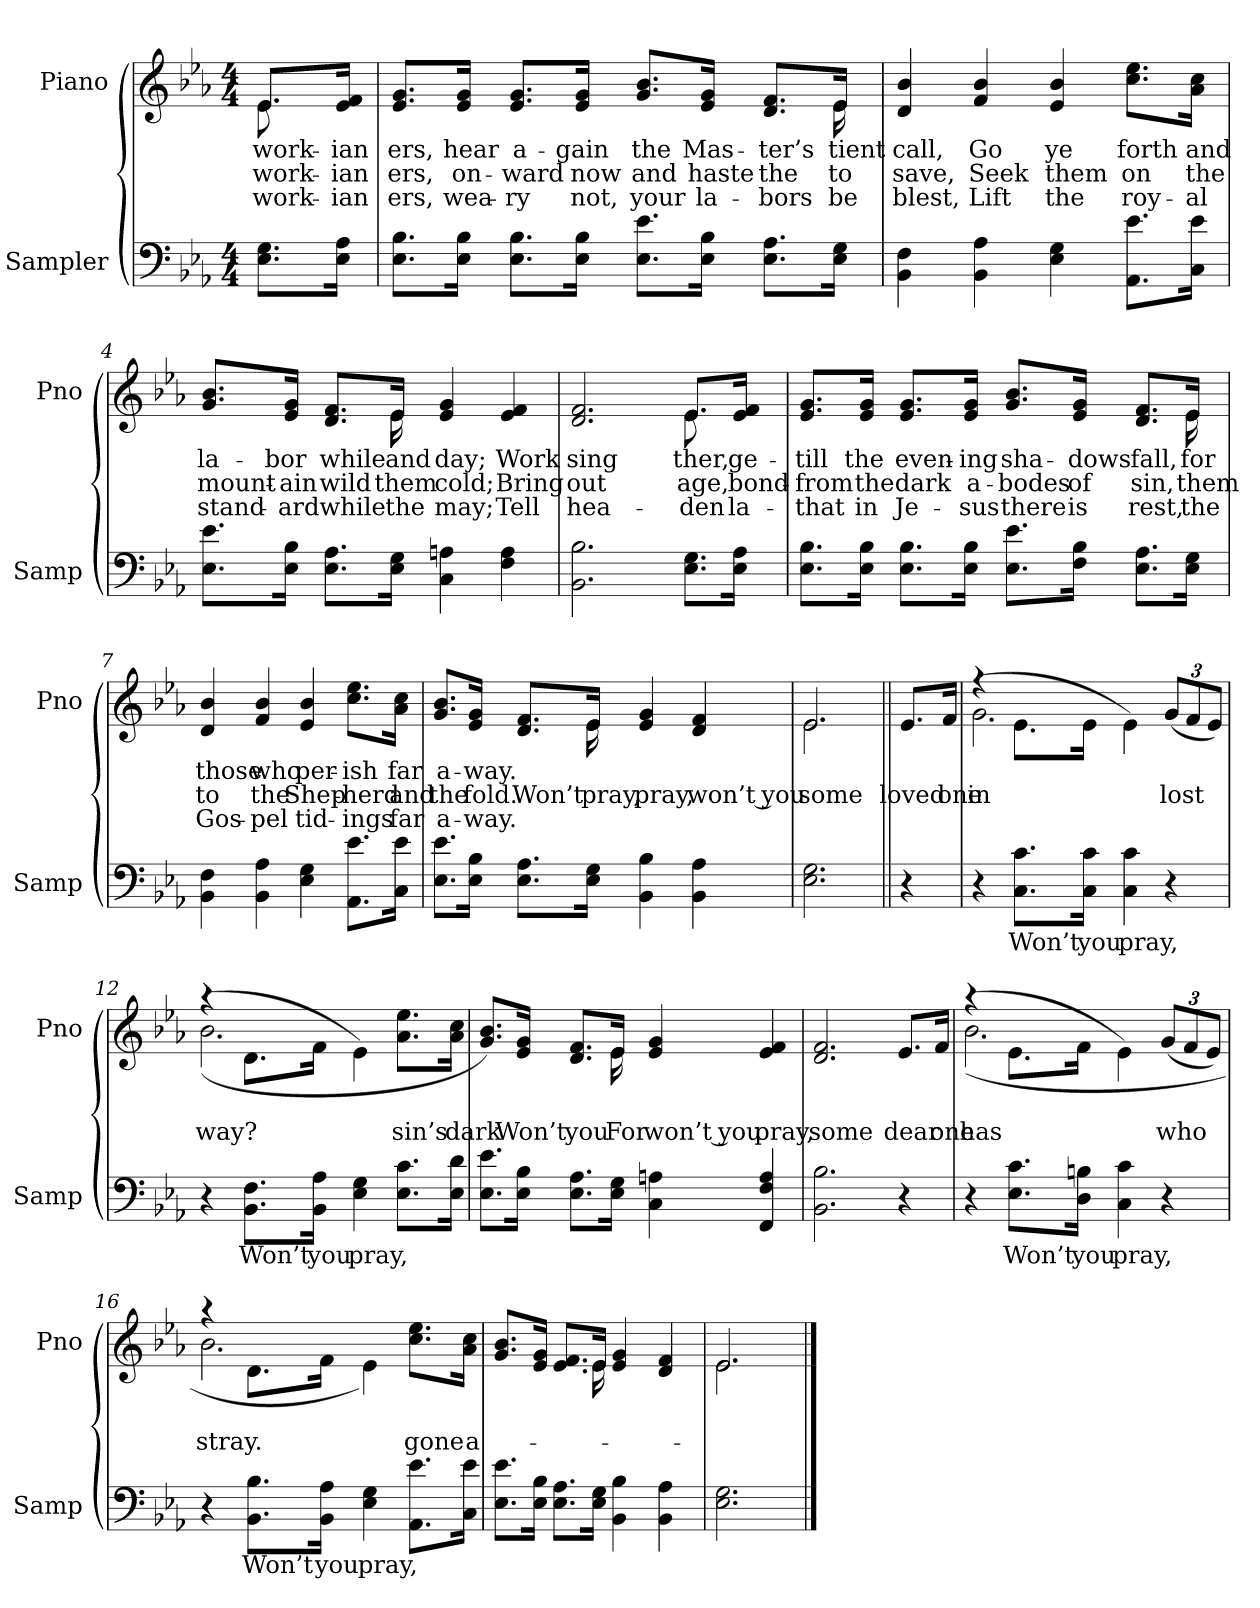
**kern	**text	**kern	**text	**text	**text
*part2	*part2	*part1	*part1	*part1	*part1
*staff2	*staff2	*staff1	*staff1	*staff1	*staff1
*I"Sampler	*	*I"Piano	*	*	*
*I'Samp	*	*I'Pno	*	*	*
*clefF4	*	*clefG2	*	*	*
*k[b-e-a-]	*	*k[b-e-a-]	*	*	*
*E-:	*	*E-:	*	*	*
*M4/4	*	*M4/4	*	*	*
=1	=1	=1	=1	=1	=1
*	*	*^	*	*	*
8.E-\ 8.G\L	.	8.e-/L	8.e-	work-	work-	work-
16E-\ 16A-\Jk	.	16e-/ 16f/Jk	16ryy	-ian	-ian	-ian
=2	=2	=2	=2	=2	=2	=2
8.E-\ 8.B-\L	.	8.e-/ 8.g/L	2...ryy	-ers,	-ers,	-ers,
16E-\ 16B-\Jk	.	16e-/ 16g/Jk	.	hear	on-	wea-
8.E-\ 8.B-\L	.	8.e-/ 8.g/L	.	a-	-ward	-ry
16E-\ 16B-\Jk	.	16e-/ 16g/Jk	.	-gain	now	not,
8.E-\ 8.e-\L	.	8.g/ 8.b-/L	.	the	and	your
16E-\ 16B-\Jk	.	16e-/ 16g/Jk	.	Mas-	haste	la-
8.E-\ 8.A-\L	.	8.d/ 8.f/L	.	-ter’s	the	-bors
16E-\ 16G\Jk	.	16e-/Jk	16e-	-tient	to	be
*	*	*v	*v	*	*	*
=3	=3	=3	=3	=3	=3
4BB- 4F	.	4d 4b-	call,	save,	blest,
4BB- 4A-	.	4f 4b-	Go	Seek	Lift
4E- 4G	.	4e- 4b-	ye	them	the
8.AA-\ 8.e-\L	.	8.cc\ 8.ee-\L	forth	on	roy-
16C\ 16e-\Jk	.	16a-\ 16cc\Jk	and	the	-al
=4	=4	=4	=4	=4	=4
*	*	*^	*	*	*
8.E-\ 8.e-\L	.	8.g/ 8.b-/L	4..ryy	la-	mount-	stand-
16E-\ 16B-\Jk	.	16e-/ 16g/Jk	.	-bor	-ain	-ard
8.E-\ 8.A-\L	.	8.d/ 8.f/L	.	while	wild	while
16E-\ 16G\Jk	.	16e-/Jk	16e-	and	them	the
4C 4An	.	4e- 4g	2ryy	day;	cold;	may;
4F 4A	.	4e- 4f	.	Work	Bring	Tell
=5	=5	=5	=5	=5	=5	=5
2.BB- 2.B-	.	2.d 2.f	2.ryy	sing	out	hea-
8.E-\ 8.G\L	.	8.e-/L	8.e-	-ther,	-age,	-den
16E-\ 16A-\Jk	.	16e-/ 16f/Jk	16ryy	-ge-	bond-	la-
=6	=6	=6	=6	=6	=6	=6
8.E-\ 8.B-\L	.	8.e-/ 8.g/L	2...ryy	till	from	that
16E-\ 16B-\Jk	.	16e-/ 16g/Jk	.	the	the	in
8.E-\ 8.B-\L	.	8.e-/ 8.g/L	.	even-	dark	Je-
16E-\ 16B-\Jk	.	16e-/ 16g/Jk	.	-ing	a-	-sus
8.E-\ 8.e-\L	.	8.g/ 8.b-/L	.	sha-	-bodes	there
16F\ 16B-\Jk	.	16e-/ 16g/Jk	.	-dows	of	is
8.E-\ 8.A-\L	.	8.d/ 8.f/L	.	fall,	sin,	rest,
16E-\ 16G\Jk	.	16e-/Jk	16e-	for	them	the
*	*	*v	*v	*	*	*
=7	=7	=7	=7	=7	=7
4BB- 4F	.	4d 4b-	those	to	Gos-
4BB- 4A-	.	4f 4b-	who	the	-pel
4E- 4G	.	4e- 4b-	per-	Shep-	tid-
8.AA-\ 8.e-\L	.	8.cc\ 8.ee-\L	-ish	-herd	-ings
16C\ 16e-\Jk	.	16a-\ 16cc\Jk	far	and	far
=8	=8	=8	=8	=8	=8
*	*	*^	*	*	*
8.E-\ 8.e-\L	.	8.g/ 8.b-/L	4..ryy	a-	the	a-
16E-\ 16B-\Jk	.	16e-/ 16g/Jk	.	-way.	fold.	-way.
8.E-\ 8.A-\L	.	8.d/ 8.f/L	.	.	Won’t	.
16E-\ 16G\Jk	.	16e-/Jk	16e-	.	pray,	.
4BB- 4B-	.	4e-/ 4g/	2ryy	.	pray,	.
4BB- 4A-	.	4d/ 4f/	.	.	won’t you	.
=9	=9	=9	=9	=9	=9	=9
2.E- 2.G	.	2.e-/	2.e-	.	some	.
=10||	=10||	=10||	=10||	=10||	=10||	=10||
!	!	!LO:TX:t=Refrain	!	!	!	!
*	*	*v	*v	*	*	*
4r	.	8.e-/L	.	loved	.
.	.	16f/Jk	.	one	.
=11	=11	=11	=11	=11	=11
*	*	*^	*	*	*
4r	.	(4r	2.g	.	in	.
8.C\ 8.c\L	Won’t	8.e-\L	.	.	.	.
16C\ 16c\Jk	you	16e-\Jk	.	.	.	.
4C 4c	pray,	4e-\)	.	.	.	.
4r	.	(12g/L	4ryy	.	lost	.
.	.	12f/	.	.	.	.
.	.	12e-/J)	.	.	.	.
=12	=12	=12	=12	=12	=12	=12
4r	.	(4r	(2.b-	.	way?	.
8.BB-\ 8.F\L	Won’t	8.d\L	.	.	.	.
16BB-\ 16A-\Jk	you	16f\Jk	.	.	.	.
4E- 4G	pray,	4e-\)	.	.	.	.
8.E-\ 8.c\L	.	8.a-\ 8.ee-\L	4ryy	.	sin’s	.
16E-\ 16d\Jk	.	16a-\ 16cc\Jk	.	.	dark	.
=13	=13	=13	=13	=13	=13	=13
8.E-\ 8.e-\L	.	8.g/ 8.b-/L)	4..ryy	.	.	.
16E-\ 16B-\Jk	.	16e-/ 16g/Jk	.	.	Won’t	.
8.E-\ 8.A-\L	.	8.d/ 8.f/L	.	.	you	.
16E-\ 16G\Jk	.	16e-/Jk	16e-	.	For	.
4C 4An	.	4e- 4g	2ryy	.	won’t you	.
4FF 4F 4A	.	4e- 4f	.	.	pray,	.
*	*	*v	*v	*	*	*
=14	=14	=14	=14	=14	=14
2.BB- 2.B-	.	2.d 2.f	.	some	.
4r	.	8.e-/L	.	dear	.
.	.	16f/Jk	.	one	.
=15	=15	=15	=15	=15	=15
*	*	*^	*	*	*
4r	.	(4r	(2.b-	.	has	.
8.E-\ 8.c\L	Won’t	8.e-\L	.	.	.	.
16D\ 16Bn\Jk	you	16f\Jk	.	.	.	.
4C 4c	pray,	4e-\)	.	.	.	.
4r	.	(12g/L	4ryy	.	who	.
.	.	12f/	.	.	.	.
.	.	12e-/J)	.	.	.	.
=16	=16	=16	=16	=16	=16	=16
4r	.	4r	2.b-	.	-stray.	.
8.BB-\ 8.B-\L	Won’t	8.d\L	.	.	.	.
16BB-\ 16A-\Jk	you	16f\Jk	.	.	.	.
4E- 4G	pray,	4e-\)	.	.	.	.
8.AA-\ 8.e-\L	.	8.cc\ 8.ee-\L	4ryy	.	gone	.
16C\ 16e-\Jk	.	16a-\ 16cc\Jk	.	.	a-	.
=17	=17	=17	=17	=17	=17	=17
8.E-\ 8.e-\L	.	8.g/ 8.b-/L	4..ryy	.	.	.
16E-\ 16B-\Jk	.	16e-/ 16g/Jk	.	.	.	.
8.E-\ 8.A-\L	.	8.e-/ 8.f/L	.	.	.	.
16E-\ 16G\Jk	.	16e-/Jk	16e-	.	.	.
4BB- 4B-	.	4e- 4g	2ryy	.	.	.
4BB- 4A-	.	4d 4f	.	.	.	.
=18	=18	=18	=18	=18	=18	=18
2.E- 2.G	.	2.e-/	2.e-	.	.	.
*	*	*v	*v	*	*	*
==	==	==	==	==	==
*-	*-	*-	*-	*-	*-
